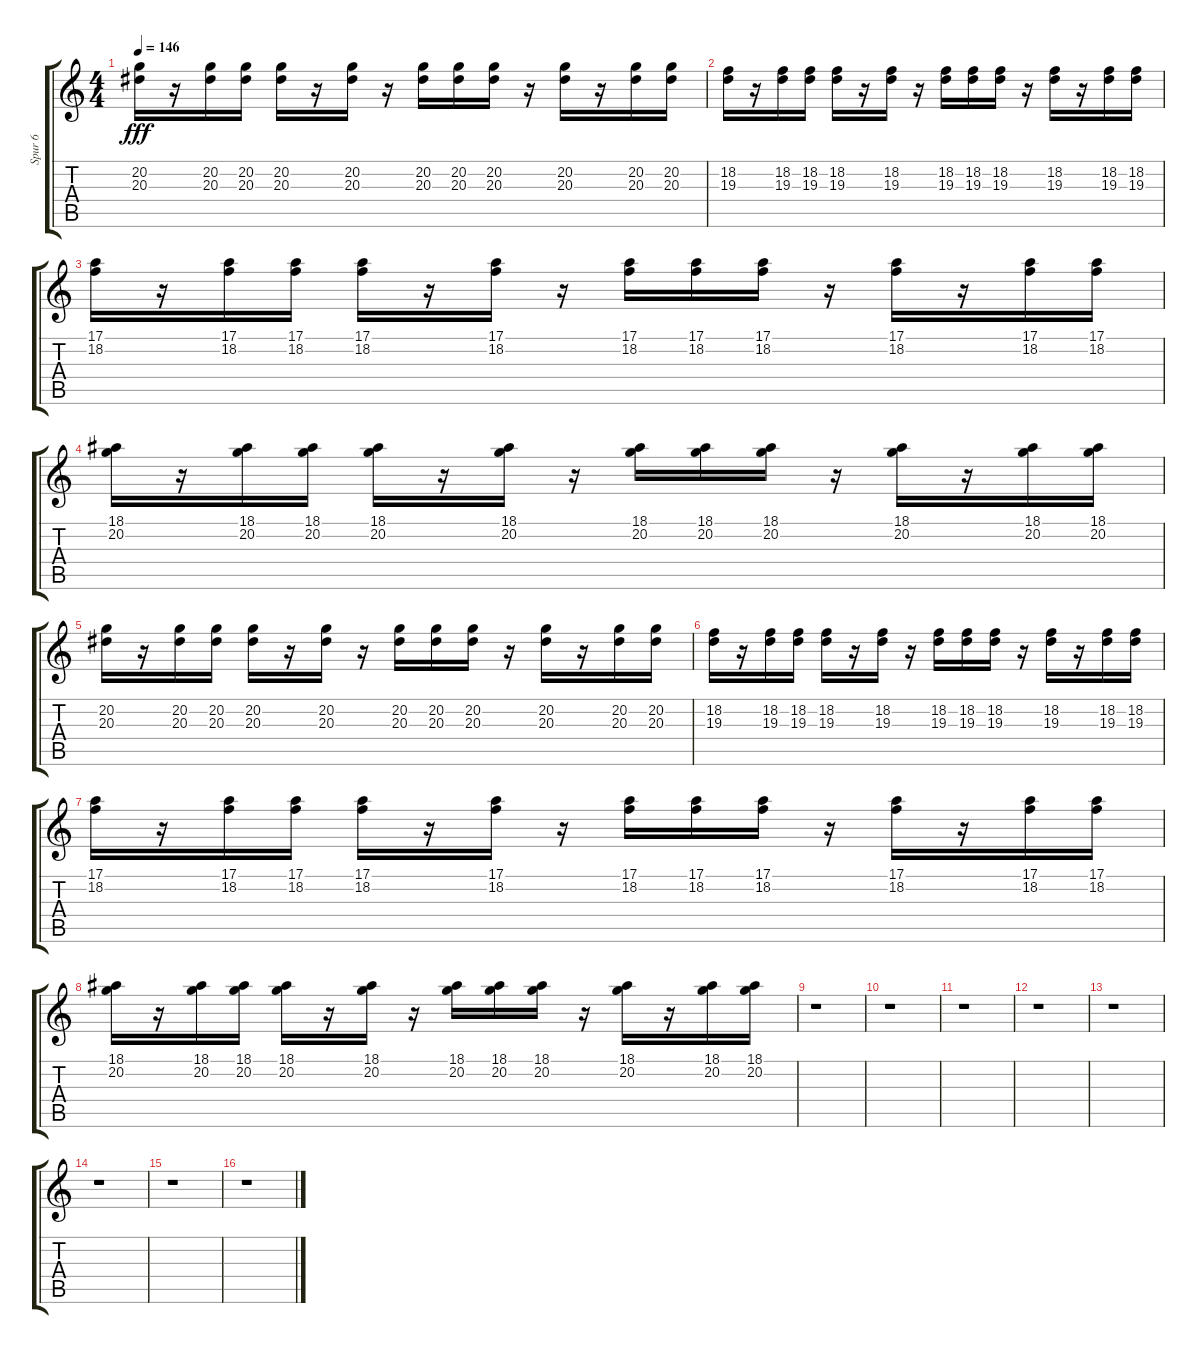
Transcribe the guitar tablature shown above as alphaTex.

\track ("Spur 6" "Spur 6") {instrument marimba}
\staff {score tabs}
\tuning (E4 B3 G3 D3 A2 E2) {hide}
\ts (4 4)
\tempo 146
\clef g2
\ks c
(20.2 20.3).16{dy fff} r.16 (20.2 20.3).16 (20.2 20.3).16 (20.2 20.3).16 r.16 (20.2 20.3).16 r.16 (20.2 20.3).16 (20.2 20.3).16 (20.2 20.3).16 r.16 (20.2 20.3).16 r.16 (20.2 20.3).16 (20.2 20.3).16 |
(18.2 19.3).16 r.16 (18.2 19.3).16 (18.2 19.3).16 (18.2 19.3).16 r.16 (18.2 19.3).16 r.16 (18.2 19.3).16 (18.2 19.3).16 (18.2 19.3).16 r.16 (18.2 19.3).16 r.16 (18.2 19.3).16 (18.2 19.3).16 |
(17.1 18.2).16 r.16 (17.1 18.2).16 (17.1 18.2).16 (17.1 18.2).16 r.16 (17.1 18.2).16 r.16 (17.1 18.2).16 (17.1 18.2).16 (17.1 18.2).16 r.16 (17.1 18.2).16 r.16 (17.1 18.2).16 (17.1 18.2).16 |
(18.1 20.2).16 r.16 (18.1 20.2).16 (18.1 20.2).16 (18.1 20.2).16 r.16 (18.1 20.2).16 r.16 (18.1 20.2).16 (18.1 20.2).16 (18.1 20.2).16 r.16 (18.1 20.2).16 r.16 (18.1 20.2).16 (18.1 20.2).16 |
(20.2 20.3).16 r.16 (20.2 20.3).16 (20.2 20.3).16 (20.2 20.3).16 r.16 (20.2 20.3).16 r.16 (20.2 20.3).16 (20.2 20.3).16 (20.2 20.3).16 r.16 (20.2 20.3).16 r.16 (20.2 20.3).16 (20.2 20.3).16 |
(18.2 19.3).16 r.16 (18.2 19.3).16 (18.2 19.3).16 (18.2 19.3).16 r.16 (18.2 19.3).16 r.16 (18.2 19.3).16 (18.2 19.3).16 (18.2 19.3).16 r.16 (18.2 19.3).16 r.16 (18.2 19.3).16 (18.2 19.3).16 |
(17.1 18.2).16 r.16 (17.1 18.2).16 (17.1 18.2).16 (17.1 18.2).16 r.16 (17.1 18.2).16 r.16 (17.1 18.2).16 (17.1 18.2).16 (17.1 18.2).16 r.16 (17.1 18.2).16 r.16 (17.1 18.2).16 (17.1 18.2).16 |
(18.1 20.2).16 r.16 (18.1 20.2).16 (18.1 20.2).16 (18.1 20.2).16 r.16 (18.1 20.2).16 r.16 (18.1 20.2).16 (18.1 20.2).16 (18.1 20.2).16 r.16 (18.1 20.2).16 r.16 (18.1 20.2).16 (18.1 20.2).16 |
r.1 |
r.1 |
r.1 |
r.1 |
r.1 |
r.1 |
r.1 |
r.1
